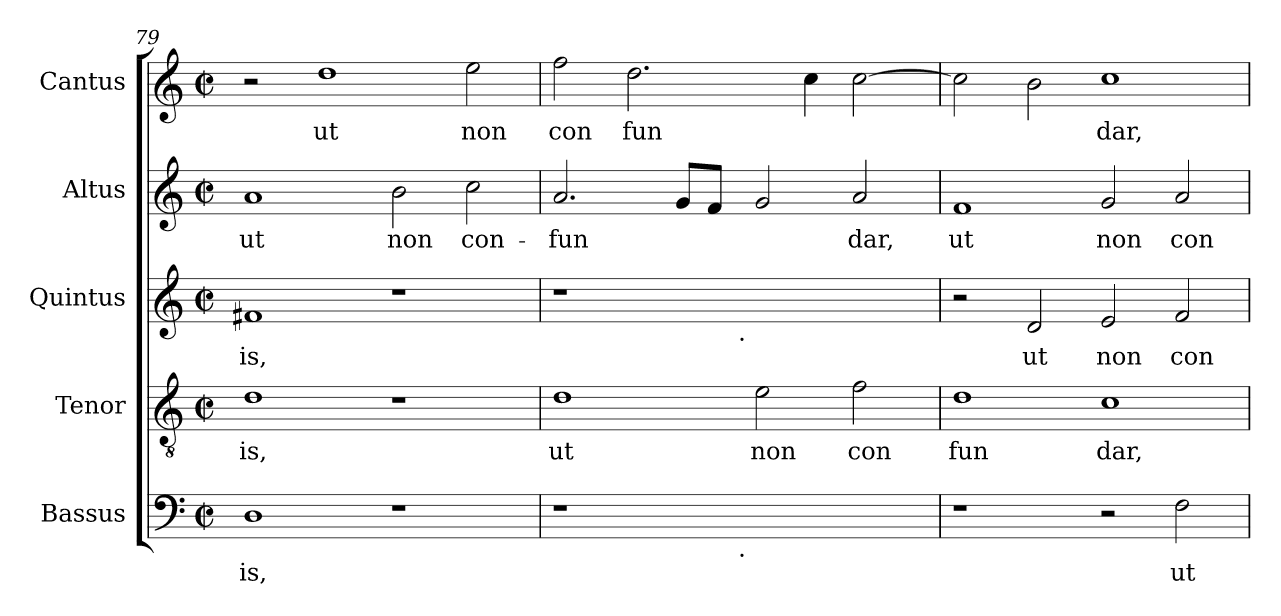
**kern	**text	**kern	**text	**kern	**text	**kern	**text	**kern	**text
*part5	*part5	*part4	*part4	*part3	*part3	*part2	*part2	*part1	*part1
*staff5	*staff5	*staff4	*staff4	*staff3	*staff3	*staff2	*staff2	*staff1	*staff1
*I"Bassus	*	*I"Tenor	*	*I"Quintus	*	*I"Altus	*	*I"Cantus	*
*clefF4	*	*clefGv2	*	*clefG2	*	*clefG2	*	*clefG2	*
*k[]	*	*k[]	*	*k[]	*	*k[]	*	*k[]	*
*C:	*	*C:	*	*C:	*	*C:	*	*C:	*
*M2/2	*	*M2/2	*	*M2/2	*	*M2/2	*	*M2/2	*
*met(c|)	*	*met(c|)	*	*met(c|)	*	*met(c|)	*	*met(c|)	*
=79	=79	=79	=79	=79	=79	=79	=79	=79	=79
!	!LO:LY:b:cj	!	!LO:LY:b:cj	!	!LO:LY:b:cj	!	!LO:LY:b:cj	!	!
1D	is,	1d	is,	1f#X	is,	1a	ut	2r	.
!	!	!	!	!	!	!	!	!	!LO:LY:b:cj
.	.	.	.	.	.	.	.	1dd	ut
!	!	!	!	!	!	!	!LO:LY:b:cj	!	!
1r	.	1r	.	1r	.	2b\	non	.	.
!	!	!	!	!	!	!	!LO:LY:b:cj	!	!LO:LY:b:cj
.	.	.	.	.	.	2cc\	con-	2ee\	non
=80	=80	=80	=80	=80	=80	=80	=80	=80	=80
!	!	!	!LO:LY:b:cj	!	!	!	!LO:LY:b:cj	!	!LO:LY:b:cj
*^	*	*	*	*^	*	*	*	*	*
1r	2ryy	.	1d	ut	1r	2ryy	.	2.a/	-fun-	2ff\	con
!	!	!	!	!	!	!	!	!	!	!	!LO:LY:b:cj
.	4ryy	.	.	.	.	4ryy	.	.	.	2.dd\	fun
!	!	!	!	!	!	!	!	!	!LO:LY:b:cj	!	!
.	8ryy	.	.	.	.	8ryy	.	8g/L	--	.	.
!	!	!	!	!	!	!	!	!	!LO:LY:b:cj	!	!
.	16ryy	.	.	.	.	16ryy	.	8f/J	--	.	.
.	64ryy	.	.	.	.	64ryy	.	.	.	.	.
!	!	!	!	!	!	!LO:TX:b:t=.	!	!	!	!	!
!	!LO:TX:b:t=.	!	!	!	!	!	!	!	!	!	!
.	1ryy	.	.	.	.	1ryy	.	.	.	.	.
!	!	!	!	!LO:LY:b:cj	!	!	!	!	!LO:LY:b:cj	!	!
1ryy	.	.	2e\	non	1ryy	.	.	2g/	--	.	.
!	!	!	!	!	!	!	!	!	!	!	!LO:LY:b:cj
.	.	.	.	.	.	.	.	.	.	4cc\	.
!	!	!	!	!LO:LY:b:cj	!	!	!	!	!LO:LY:b:cj	!	!LO:LY:b:cj
.	.	.	2f\	con	.	.	.	2a/	-dar,	[<2cc\	.
.	32.ryy	.	.	.	.	32.ryy	.	.	.	.	.
!!LO:LB:g=z
=81	=81	=81	=81	=81	=81	=81	=81	=81	=81	=81	=81
!	!	!	!	!LO:LY:b:cj	!	!	!	!	!LO:LY:b:cj	!	!LO:LY:b:cj
*v	*v	*	*	*	*v	*v	*	*	*	*	*
1r	.	1d	fun	2r	.	1f	ut	2cc\]	.
!	!	!	!	!	!LO:LY:b:cj	!	!	!	!LO:LY:b:cj
.	.	.	.	2d/	ut	.	.	2b\	.
!	!	!	!LO:LY:b:cj	!	!LO:LY:b:cj	!	!LO:LY:b:cj	!	!LO:LY:b:cj
2r	.	1c	dar,	2e/	non	2g/	non	1cc	dar,
!	!LO:LY:b:cj	!	!	!	!LO:LY:b:cj	!	!LO:LY:b:cj	!	!
2F\	ut	.	.	2f/	con	2a/	con-	.	.
=	=	=	=	=	=	=	=	=	=
*-	*-	*-	*-	*-	*-	*-	*-	*-	*-
